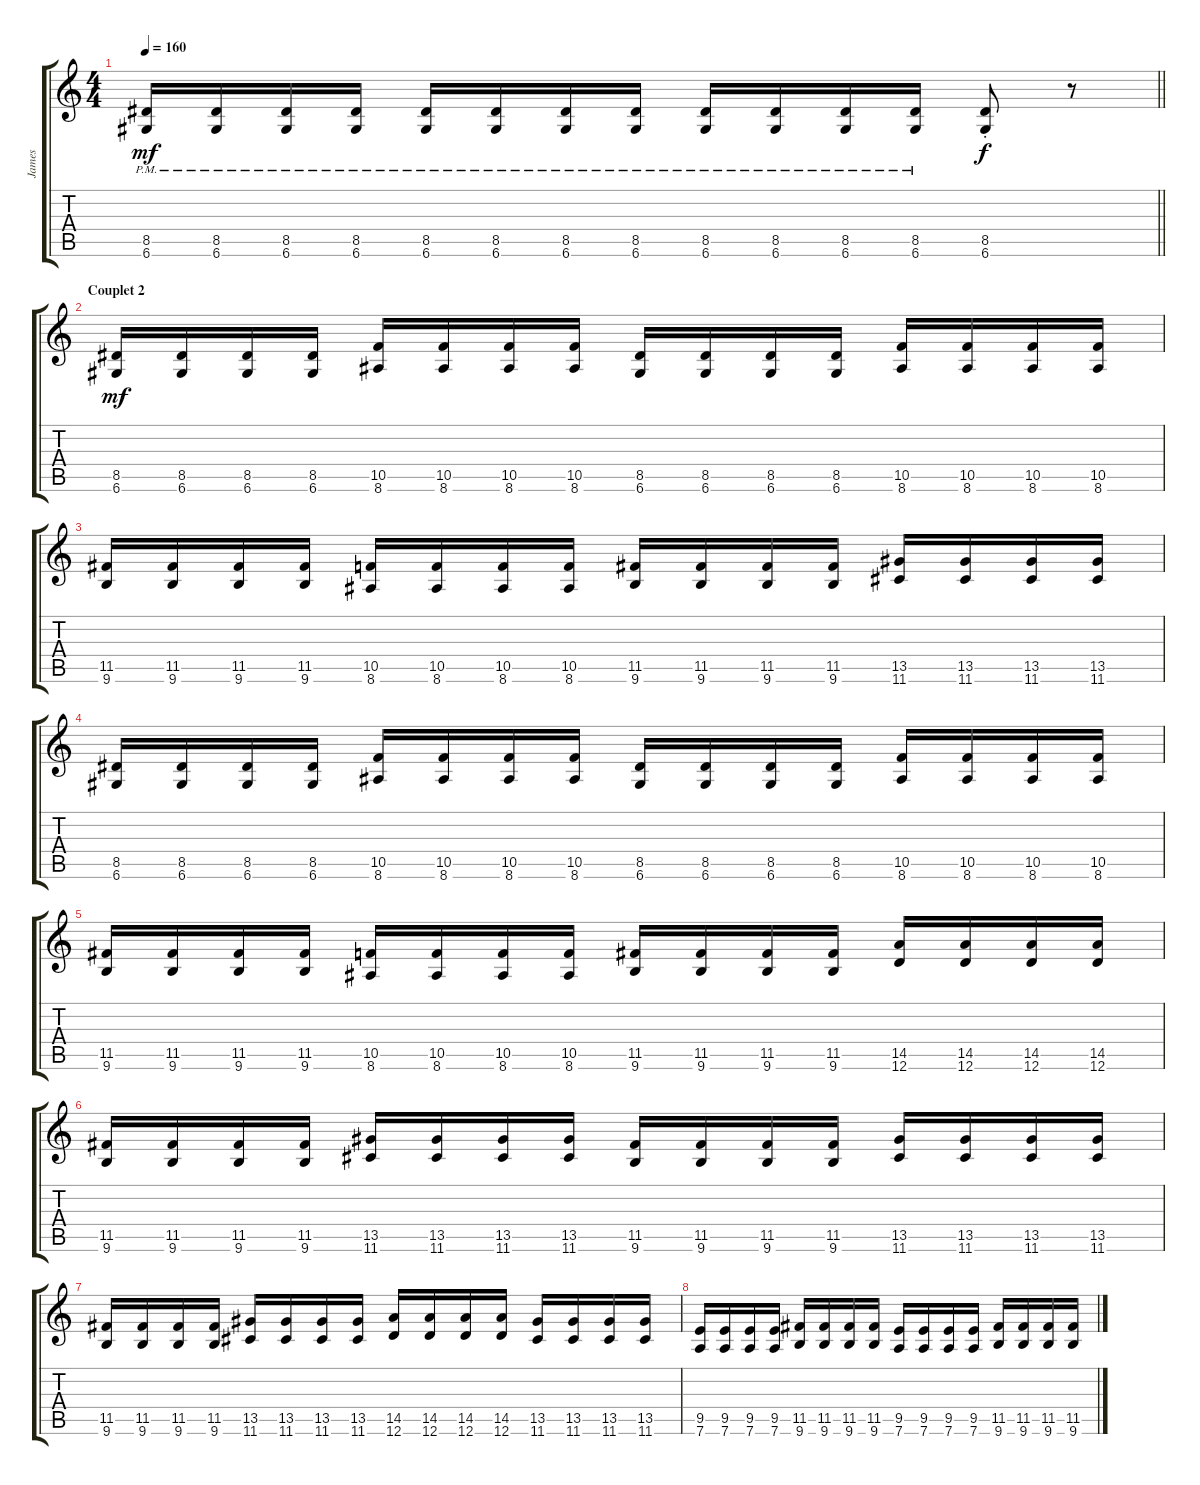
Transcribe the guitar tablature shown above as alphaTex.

\track ("James" "James") {instrument distortionguitar}
\staff {score tabs}
\tuning (D4 A3 F3 C3 G2 D2) {hide}
\ts (4 4)
\tempo 160
\clef g2
\barLineRight lightlight
\ks c
(8.5{pm} 6.6{pm}).16{dy mf} (8.5{pm} 6.6{pm}).16 (8.5{pm} 6.6{pm}).16 (8.5{pm} 6.6{pm}).16 (8.5{pm} 6.6{pm}).16 (8.5{pm} 6.6{pm}).16 (8.5{pm} 6.6{pm}).16 (8.5{pm} 6.6{pm}).16 (8.5{pm} 6.6{pm}).16 (8.5{pm} 6.6{pm}).16 (8.5{pm} 6.6{pm}).16 (8.5{pm} 6.6{pm}).16 (8.5{st} 6.6{st}).8{dy f} r.8 |
\section ("" "Couplet 2")
(8.5 6.6).16{dy mf} (8.5 6.6).16 (8.5 6.6).16 (8.5 6.6).16 (10.5 8.6).16 (10.5 8.6).16 (10.5 8.6).16 (10.5 8.6).16 (8.5 6.6).16 (8.5 6.6).16 (8.5 6.6).16 (8.5 6.6).16 (10.5 8.6).16 (10.5 8.6).16 (10.5 8.6).16 (10.5 8.6).16 |
(11.5 9.6).16 (11.5 9.6).16 (11.5 9.6).16 (11.5 9.6).16 (10.5 8.6).16 (10.5 8.6).16 (10.5 8.6).16 (10.5 8.6).16 (11.5 9.6).16 (11.5 9.6).16 (11.5 9.6).16 (11.5 9.6).16 (13.5 11.6).16 (13.5 11.6).16 (13.5 11.6).16 (13.5 11.6).16 |
(8.5 6.6).16 (8.5 6.6).16 (8.5 6.6).16 (8.5 6.6).16 (10.5 8.6).16 (10.5 8.6).16 (10.5 8.6).16 (10.5 8.6).16 (8.5 6.6).16 (8.5 6.6).16 (8.5 6.6).16 (8.5 6.6).16 (10.5 8.6).16 (10.5 8.6).16 (10.5 8.6).16 (10.5 8.6).16 |
(11.5 9.6).16 (11.5 9.6).16 (11.5 9.6).16 (11.5 9.6).16 (10.5 8.6).16 (10.5 8.6).16 (10.5 8.6).16 (10.5 8.6).16 (11.5 9.6).16 (11.5 9.6).16 (11.5 9.6).16 (11.5 9.6).16 (14.5 12.6).16 (14.5 12.6).16 (14.5 12.6).16 (14.5 12.6).16 |
(11.5 9.6).16 (11.5 9.6).16 (11.5 9.6).16 (11.5 9.6).16 (13.5 11.6).16 (13.5 11.6).16 (13.5 11.6).16 (13.5 11.6).16 (11.5 9.6).16 (11.5 9.6).16 (11.5 9.6).16 (11.5 9.6).16 (13.5 11.6).16 (13.5 11.6).16 (13.5 11.6).16 (13.5 11.6).16 |
(11.5 9.6).16 (11.5 9.6).16 (11.5 9.6).16 (11.5 9.6).16 (13.5 11.6).16 (13.5 11.6).16 (13.5 11.6).16 (13.5 11.6).16 (14.5 12.6).16 (14.5 12.6).16 (14.5 12.6).16 (14.5 12.6).16 (13.5 11.6).16 (13.5 11.6).16 (13.5 11.6).16 (13.5 11.6).16 |
(9.5 7.6).16 (9.5 7.6).16 (9.5 7.6).16 (9.5 7.6).16 (11.5 9.6).16 (11.5 9.6).16 (11.5 9.6).16 (11.5 9.6).16 (9.5 7.6).16 (9.5 7.6).16 (9.5 7.6).16 (9.5 7.6).16 (11.5 9.6).16 (11.5 9.6).16 (11.5 9.6).16 (11.5 9.6).16
